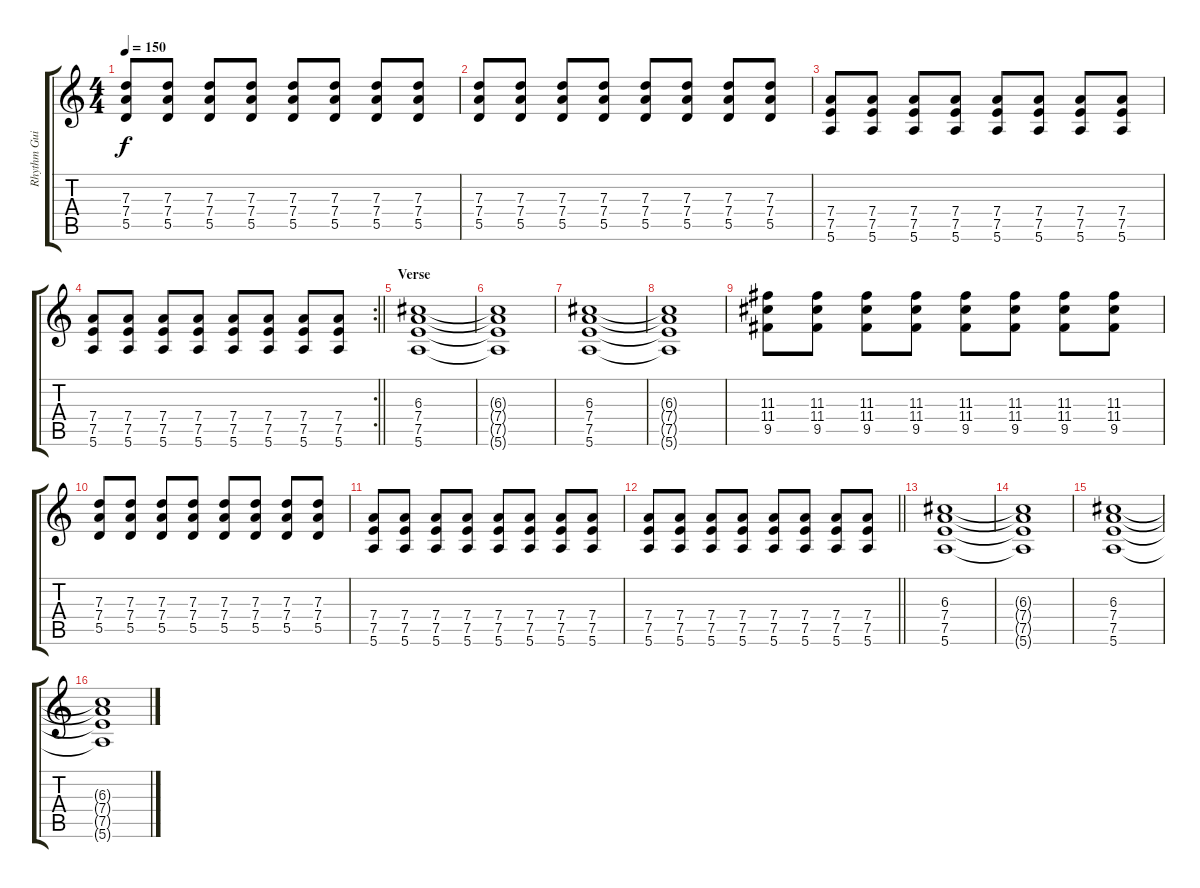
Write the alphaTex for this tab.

\track ("Rhythm Guitar" "Rhythm Gui") {instrument distortionguitar}
\staff {score tabs}
\tuning (E4 B3 G3 D3 A2 E2) {hide}
\ts (4 4)
\tempo 150
\clef g2
\ks c
(7.3 7.4 5.5).8{dy f} (7.3 7.4 5.5).8 (7.3 7.4 5.5).8 (7.3 7.4 5.5).8 (7.3 7.4 5.5).8 (7.3 7.4 5.5).8 (7.3 7.4 5.5).8 (7.3 7.4 5.5).8 |
(7.3 7.4 5.5).8 (7.3 7.4 5.5).8 (7.3 7.4 5.5).8 (7.3 7.4 5.5).8 (7.3 7.4 5.5).8 (7.3 7.4 5.5).8 (7.3 7.4 5.5).8 (7.3 7.4 5.5).8 |
(7.4 7.5 5.6).8 (7.4 7.5 5.6).8 (7.4 7.5 5.6).8 (7.4 7.5 5.6).8 (7.4 7.5 5.6).8 (7.4 7.5 5.6).8 (7.4 7.5 5.6).8 (7.4 7.5 5.6).8 |
\rc 2
\barLineRight lightlight
(7.4 7.5 5.6).8 (7.4 7.5 5.6).8 (7.4 7.5 5.6).8 (7.4 7.5 5.6).8 (7.4 7.5 5.6).8 (7.4 7.5 5.6).8 (7.4 7.5 5.6).8 (7.4 7.5 5.6).8 |
\section ("" "Verse")
(6.3 7.4 7.5 5.6).1 |
(6.3{t} 7.4{t} 7.5{t} 5.6{t}).1 |
(6.3 7.4 7.5 5.6).1 |
(6.3{t} 7.4{t} 7.5{t} 5.6{t}).1 |
(11.3 11.4 9.5).8 (11.3 11.4 9.5).8 (11.3 11.4 9.5).8 (11.3 11.4 9.5).8 (11.3 11.4 9.5).8 (11.3 11.4 9.5).8 (11.3 11.4 9.5).8 (11.3 11.4 9.5).8 |
(7.3 7.4 5.5).8 (7.3 7.4 5.5).8 (7.3 7.4 5.5).8 (7.3 7.4 5.5).8 (7.3 7.4 5.5).8 (7.3 7.4 5.5).8 (7.3 7.4 5.5).8 (7.3 7.4 5.5).8 |
(7.4 7.5 5.6).8 (7.4 7.5 5.6).8 (7.4 7.5 5.6).8 (7.4 7.5 5.6).8 (7.4 7.5 5.6).8 (7.4 7.5 5.6).8 (7.4 7.5 5.6).8 (7.4 7.5 5.6).8 |
\barLineRight lightlight
(7.4 7.5 5.6).8 (7.4 7.5 5.6).8 (7.4 7.5 5.6).8 (7.4 7.5 5.6).8 (7.4 7.5 5.6).8 (7.4 7.5 5.6).8 (7.4 7.5 5.6).8 (7.4 7.5 5.6).8 |
(6.3 7.4 7.5 5.6).1 |
(6.3{t} 7.4{t} 7.5{t} 5.6{t}).1 |
(6.3 7.4 7.5 5.6).1 |
(6.3{t} 7.4{t} 7.5{t} 5.6{t}).1
